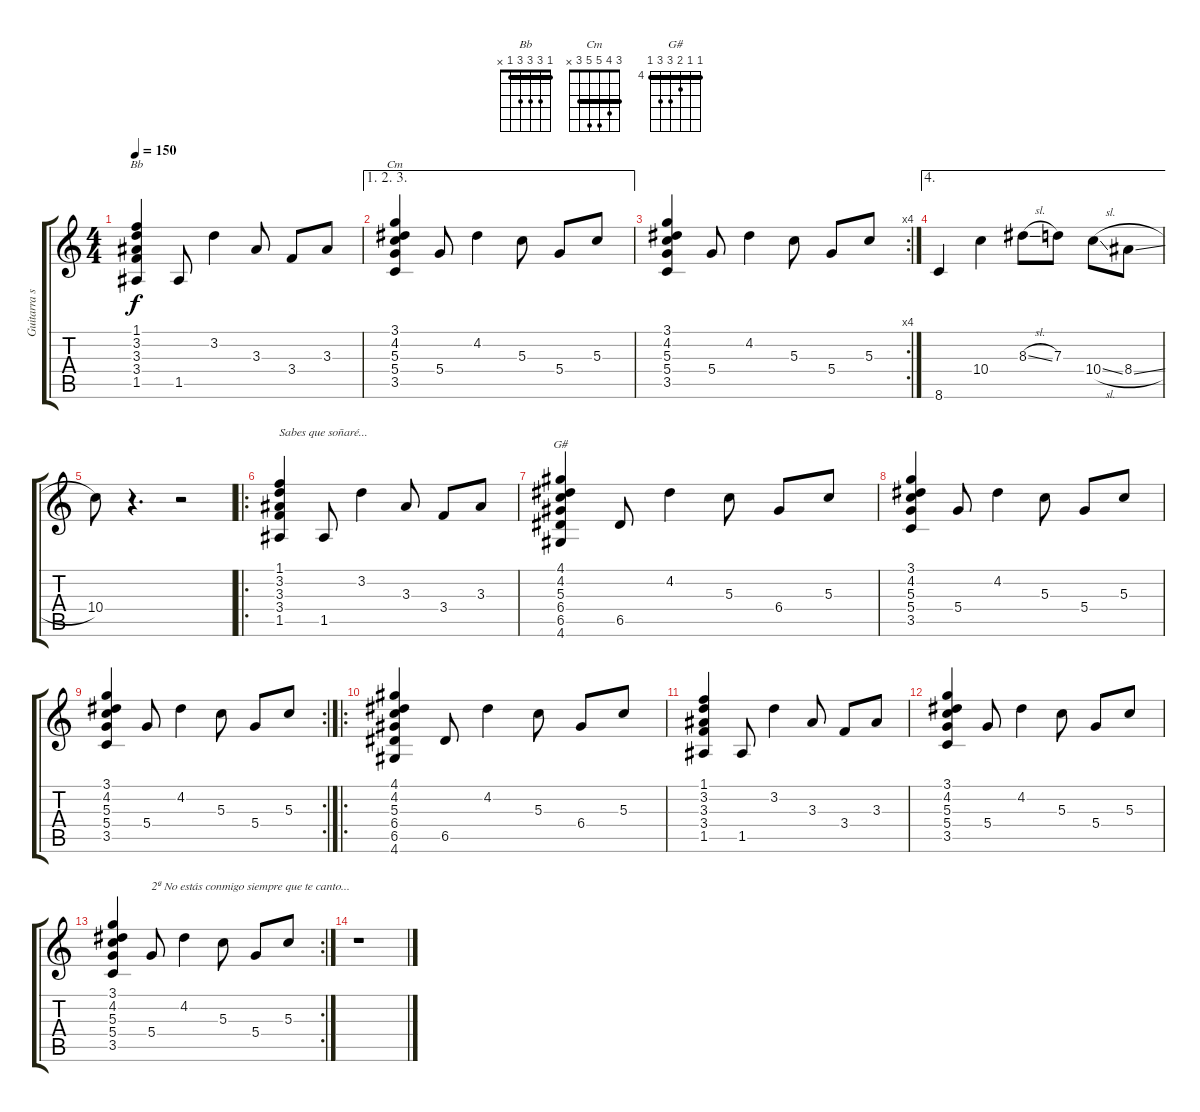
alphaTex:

\track ("Guitarra solista" "Guitarra s") {instrument acousticguitarsteel}
\staff {score tabs}
\tuning (E4 B3 G3 D3 A2 E2) {hide}
\chord ("Bb" 1 3 3 3 1 x) {barre 1}
\chord ("Cm" 3 4 5 5 3 x) {barre 3}
\chord ("G#" 4 4 5 6 6 4) {firstfret 4 barre 4}
\ts (4 4)
\tempo 150
\clef g2
\ks c
(1.1 3.2 3.3 3.4 1.5).4{ch "Bb" dy f} 1.5.8 3.2.4 3.3.8 3.4.8 3.3.8 |
\ae (1 2 3)
(3.1 4.2 5.3 5.4 3.5).4{ch "Cm"} 5.4.8 4.2.4 5.3.8 5.4.8 5.3.8 |
\rc 4
(3.1 4.2 5.3 5.4 3.5).4 5.4.8 4.2.4 5.3.8 5.4.8 5.3.8 |
\ae 4
8.6.4{volume 16} 10.4.4 8.3{sl}.8 7.3.8 10.4{sl}.8 8.4{sl}.8 |
10.4.8 r.4{d} r.2 |
\ro
(1.1 3.2 3.3 3.4 1.5).4{txt "Sabes que soñaré..." volume 10} 1.5.8 3.2.4 3.3.8 3.4.8 3.3.8 |
(4.1 4.2 5.3 6.4 6.5 4.6).4{ch "G#"} 6.5.8 4.2.4 5.3.8 6.4.8 5.3.8 |
(3.1 4.2 5.3 5.4 3.5).4 5.4.8 4.2.4 5.3.8 5.4.8 5.3.8 |
\rc 2
(3.1 4.2 5.3 5.4 3.5).4 5.4.8 4.2.4 5.3.8 5.4.8 5.3.8 |
\ro
(4.1 4.2 5.3 6.4 6.5 4.6).4{volume 10} 6.5.8 4.2.4 5.3.8 6.4.8 5.3.8 |
(1.1 3.2 3.3 3.4 1.5).4 1.5.8 3.2.4 3.3.8 3.4.8 3.3.8 |
(3.1 4.2 5.3 5.4 3.5).4 5.4.8 4.2.4 5.3.8 5.4.8 5.3.8 |
\rc 2
(3.1 4.2 5.3 5.4 3.5).4 5.4.8{txt "2ª No estás conmigo siempre que te canto..."} 4.2.4 5.3.8 5.4.8 5.3.8 |
r.1
